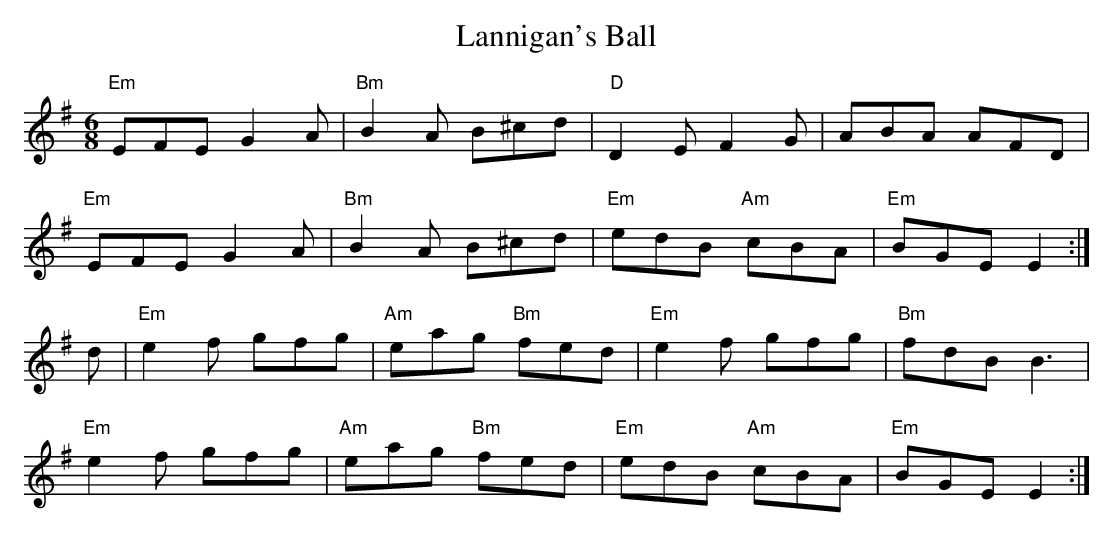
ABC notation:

X:1
T:Lannigan's Ball
M:6/8
L:1/8
K:Emin
"Em"EFE G2 A | "Bm"B2 A B^cd | "D"D2 E F2 G | ABA AFD |
"Em"EFE G2 A | "Bm"B2 A B^cd | "Em"edB "Am"cBA | "Em"BGE E2  :|
d |"Em"e2 f gfg | "Am"eag "Bm"fed | "Em"e2 f gfg | "Bm"fdB B3 |
"Em"e2 f gfg | "Am"eag "Bm"fed | "Em"edB "Am"cBA | "Em"BGE E2 :|]
